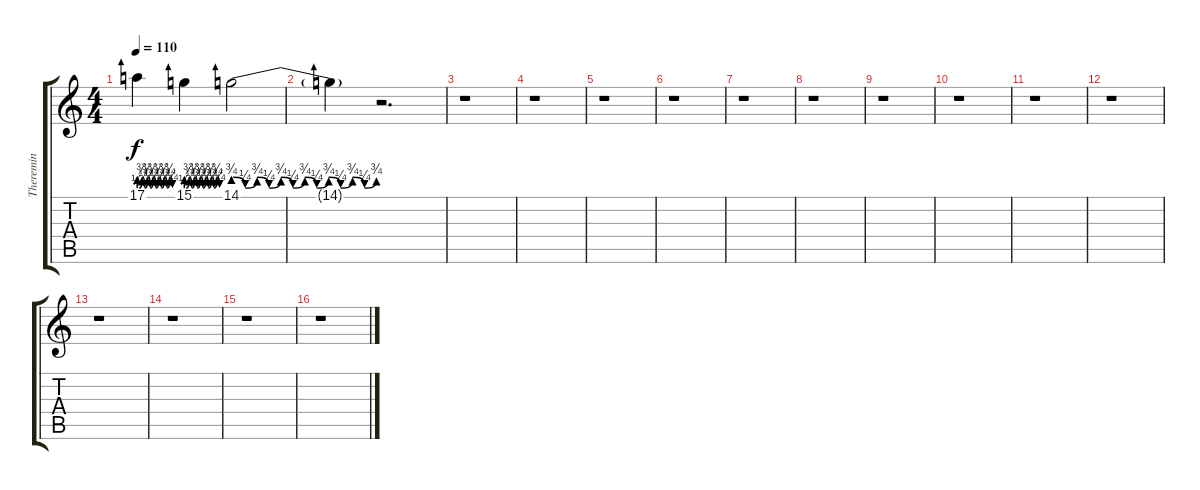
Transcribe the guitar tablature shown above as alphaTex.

\track ("Theremin" "Theremin") {instrument ocarina}
\staff {score tabs}
\tuning (E4 B3 G3 D3 A2 E2) {hide}
\ts (4 4)
\tempo 110
\clef g2
\ks c
17.1{be (custom 0 1 5 3 10 1 15 3 20 1 25 3 30 1 35 3 40 1 45 3 50 1 55 3 60 1)}.4{dy f} 15.1{be (custom 0 1 5 3 10 1 15 3 20 1 25 3 30 1 35 3 40 1 45 3 50 1 55 3 60 1)}.4 14.1{be (custom 0 3 5 1 10 3 15 1 20 3 25 1 30 3 35 1 40 3 45 1 50 3 55 1 60 3)}.2{volume 0} |
14.1{t}.4 r.2{d} |
r.1 |
r.1 |
r.1 |
r.1 |
r.1 |
r.1 |
r.1 |
r.1 |
r.1 |
r.1 |
r.1 |
r.1 |
r.1 |
r.1
